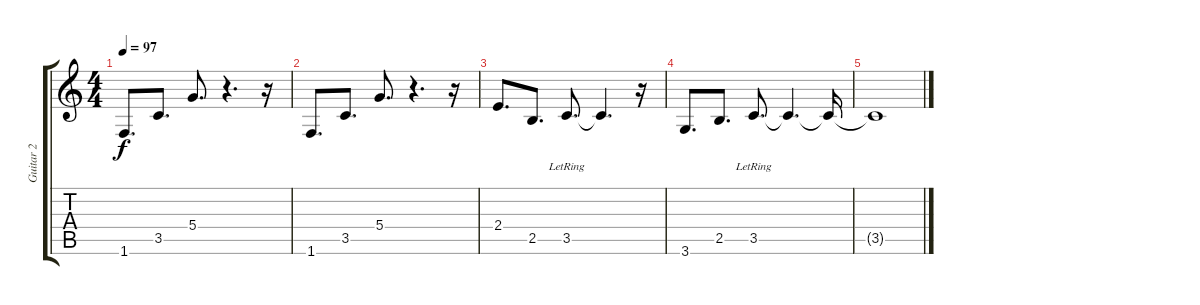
\track ("Guitar 2" "Guitar 2") {instrument electricguitarjazz}
\staff {score tabs}
\tuning (E4 B3 G3 D3 A2 E2) {hide}
\ts (4 4)
\tempo 97
\clef g2
\ks c
1.6.8{d dy f} 3.5.8{d} 5.4.8{d} r.4{d} r.16 |
1.6.8{d} 3.5.8{d} 5.4.8{d} r.4{d} r.16 |
2.4.8{d} 2.5.8{d} 3.5{lr}.8{d} 3.5{t}.4{d} r.16 |
3.6.8{d} 2.5.8{d} 3.5{lr}.8{d} 3.5{t}.4{d} 3.5{t}.16 |
3.5{t}.1
